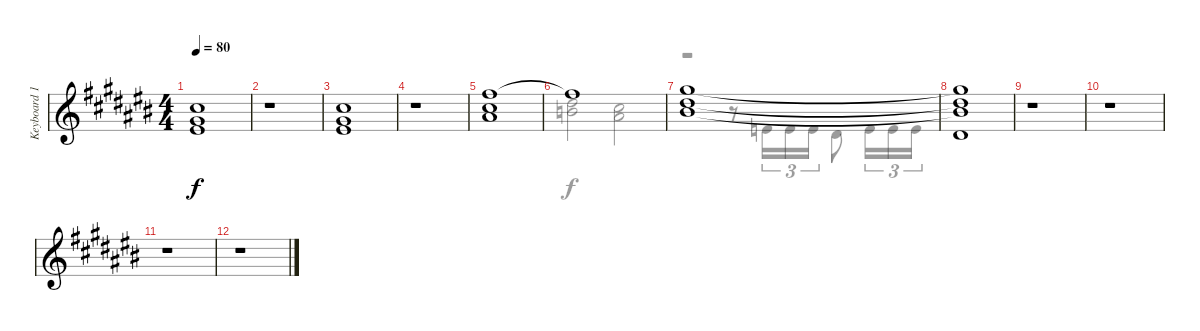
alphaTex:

\track ("Keyboard 1" "Keyboard 1") {instrument synthbrass2}
\staff {score}
\tuning (E5 B4 G4 D4 A3 E3 B2) {hide}
\voice
\ts (4 4)
\tempo 80
\clef g2
\ks c#
(2.2 1.3 3.4).1{dy f} |
r.1 |
(2.2 1.3 3.4).1 |
r.1 |
(2.1 2.2 3.3).1 |
2.1{t}.1 |
(4.1 1.2 8.3).1 |
(4.1{t} 1.2{t} 8.3{t} 1.4).1 |
r.1 |
r.1 |
r.1 |
r.1
\voice
\clef g2
\ottava regular
\simile none
\ks c#
|
|
|
|
|
(4.2 4.3).2 (2.2 3.3).2 |
r.2 r.8 2.4.16{tu (3 2)} 2.4.16{tu (3 2)} 2.4.16{tu (3 2)} 1.4.8 2.4.16{tu (3 2)} 2.4.16{tu (3 2)} 2.4.16{tu (3 2)} |
|
|
|
|
